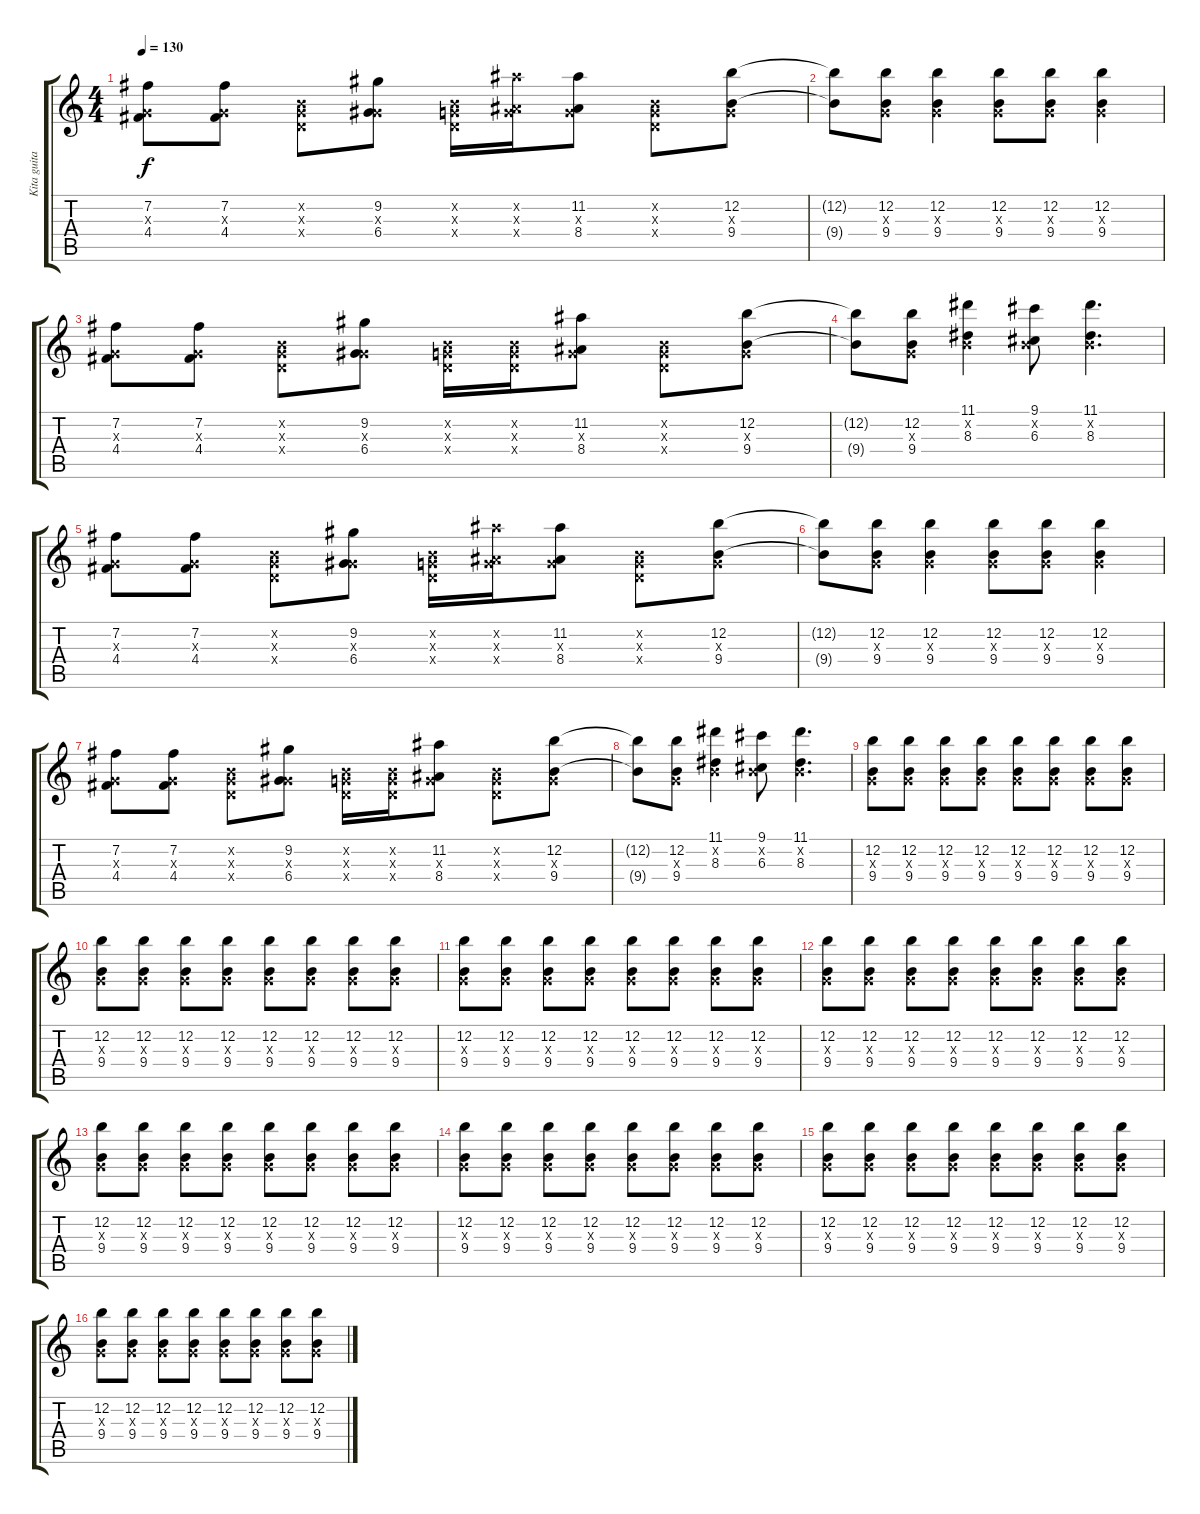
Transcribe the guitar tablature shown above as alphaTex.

\track ("Kita guitar" "Kita guita") {instrument distortionguitar}
\staff {score tabs}
\tuning (E4 B3 G3 D3 A2 E2) {hide}
\ts (4 4)
\tempo 130
\clef g2
\ks c
(7.2 0.3{x} 4.4).8{dy f instrument distortionguitar} (7.2 0.3{x} 4.4).8 (0.2{x} 0.3{x} 0.4{x}).8 (9.2 0.3{x} 6.4).8 (0.2{x} 0.3{x} 0.4{x}).16 (11.2{x} 0.3{x} 8.4{x}).16 (11.2 0.3{x} 8.4).8 (0.2{x} 0.3{x} 0.4{x}).8 (12.2 0.3{x} 9.4).8 |
(12.2{t} 9.4{t}).8 (12.2 0.3{x} 9.4).8 (12.2 0.3{x} 9.4).4 (12.2 0.3{x} 9.4).8 (12.2 0.3{x} 9.4).8 (12.2 0.3{x} 9.4).4 |
(7.2 0.3{x} 4.4).8 (7.2 0.3{x} 4.4).8 (0.2{x} 0.3{x} 0.4{x}).8 (9.2 0.3{x} 6.4).8 (0.2{x} 0.3{x} 0.4{x}).16 (0.2{x} 0.3{x} 0.4{x}).16 (11.2 0.3{x} 8.4).8 (0.2{x} 0.3{x} 0.4{x}).8 (12.2 0.3{x} 9.4).8 |
(12.2{t} 9.4{t}).8 (12.2 0.3{x} 9.4).8 (11.1 0.2{x} 8.3).4 (9.1 0.2{x} 6.3).8 (11.1 0.2{x} 8.3).4{d} |
(7.2 0.3{x} 4.4).8 (7.2 0.3{x} 4.4).8 (0.2{x} 0.3{x} 0.4{x}).8 (9.2 0.3{x} 6.4).8 (0.2{x} 0.3{x} 0.4{x}).16 (11.2{x} 0.3{x} 8.4{x}).16 (11.2 0.3{x} 8.4).8 (0.2{x} 0.3{x} 0.4{x}).8 (12.2 0.3{x} 9.4).8 |
(12.2{t} 9.4{t}).8 (12.2 0.3{x} 9.4).8 (12.2 0.3{x} 9.4).4 (12.2 0.3{x} 9.4).8 (12.2 0.3{x} 9.4).8 (12.2 0.3{x} 9.4).4 |
(7.2 0.3{x} 4.4).8 (7.2 0.3{x} 4.4).8 (0.2{x} 0.3{x} 0.4{x}).8 (9.2 0.3{x} 6.4).8 (0.2{x} 0.3{x} 0.4{x}).16 (0.2{x} 0.3{x} 0.4{x}).16 (11.2 0.3{x} 8.4).8 (0.2{x} 0.3{x} 0.4{x}).8 (12.2 0.3{x} 9.4).8 |
(12.2{t} 9.4{t}).8 (12.2 0.3{x} 9.4).8 (11.1 0.2{x} 8.3).4 (9.1 0.2{x} 6.3).8 (11.1 0.2{x} 8.3).4{d} |
(12.2 0.3{x} 9.4).8 (12.2 0.3{x} 9.4).8 (12.2 0.3{x} 9.4).8 (12.2 0.3{x} 9.4).8 (12.2 0.3{x} 9.4).8 (12.2 0.3{x} 9.4).8 (12.2 0.3{x} 9.4).8 (12.2 0.3{x} 9.4).8 |
(12.2 0.3{x} 9.4).8 (12.2 0.3{x} 9.4).8 (12.2 0.3{x} 9.4).8 (12.2 0.3{x} 9.4).8 (12.2 0.3{x} 9.4).8 (12.2 0.3{x} 9.4).8 (12.2 0.3{x} 9.4).8 (12.2 0.3{x} 9.4).8 |
(12.2 0.3{x} 9.4).8 (12.2 0.3{x} 9.4).8 (12.2 0.3{x} 9.4).8 (12.2 0.3{x} 9.4).8 (12.2 0.3{x} 9.4).8 (12.2 0.3{x} 9.4).8 (12.2 0.3{x} 9.4).8 (12.2 0.3{x} 9.4).8 |
(12.2 0.3{x} 9.4).8 (12.2 0.3{x} 9.4).8 (12.2 0.3{x} 9.4).8 (12.2 0.3{x} 9.4).8 (12.2 0.3{x} 9.4).8 (12.2 0.3{x} 9.4).8 (12.2 0.3{x} 9.4).8 (12.2 0.3{x} 9.4).8 |
(12.2 0.3{x} 9.4).8 (12.2 0.3{x} 9.4).8 (12.2 0.3{x} 9.4).8 (12.2 0.3{x} 9.4).8 (12.2 0.3{x} 9.4).8 (12.2 0.3{x} 9.4).8 (12.2 0.3{x} 9.4).8 (12.2 0.3{x} 9.4).8 |
(12.2 0.3{x} 9.4).8 (12.2 0.3{x} 9.4).8 (12.2 0.3{x} 9.4).8 (12.2 0.3{x} 9.4).8 (12.2 0.3{x} 9.4).8 (12.2 0.3{x} 9.4).8 (12.2 0.3{x} 9.4).8 (12.2 0.3{x} 9.4).8 |
(12.2 0.3{x} 9.4).8 (12.2 0.3{x} 9.4).8 (12.2 0.3{x} 9.4).8 (12.2 0.3{x} 9.4).8 (12.2 0.3{x} 9.4).8 (12.2 0.3{x} 9.4).8 (12.2 0.3{x} 9.4).8 (12.2 0.3{x} 9.4).8 |
(12.2 0.3{x} 9.4).8 (12.2 0.3{x} 9.4).8 (12.2 0.3{x} 9.4).8 (12.2 0.3{x} 9.4).8 (12.2 0.3{x} 9.4).8 (12.2 0.3{x} 9.4).8 (12.2 0.3{x} 9.4).8 (12.2 0.3{x} 9.4).8
